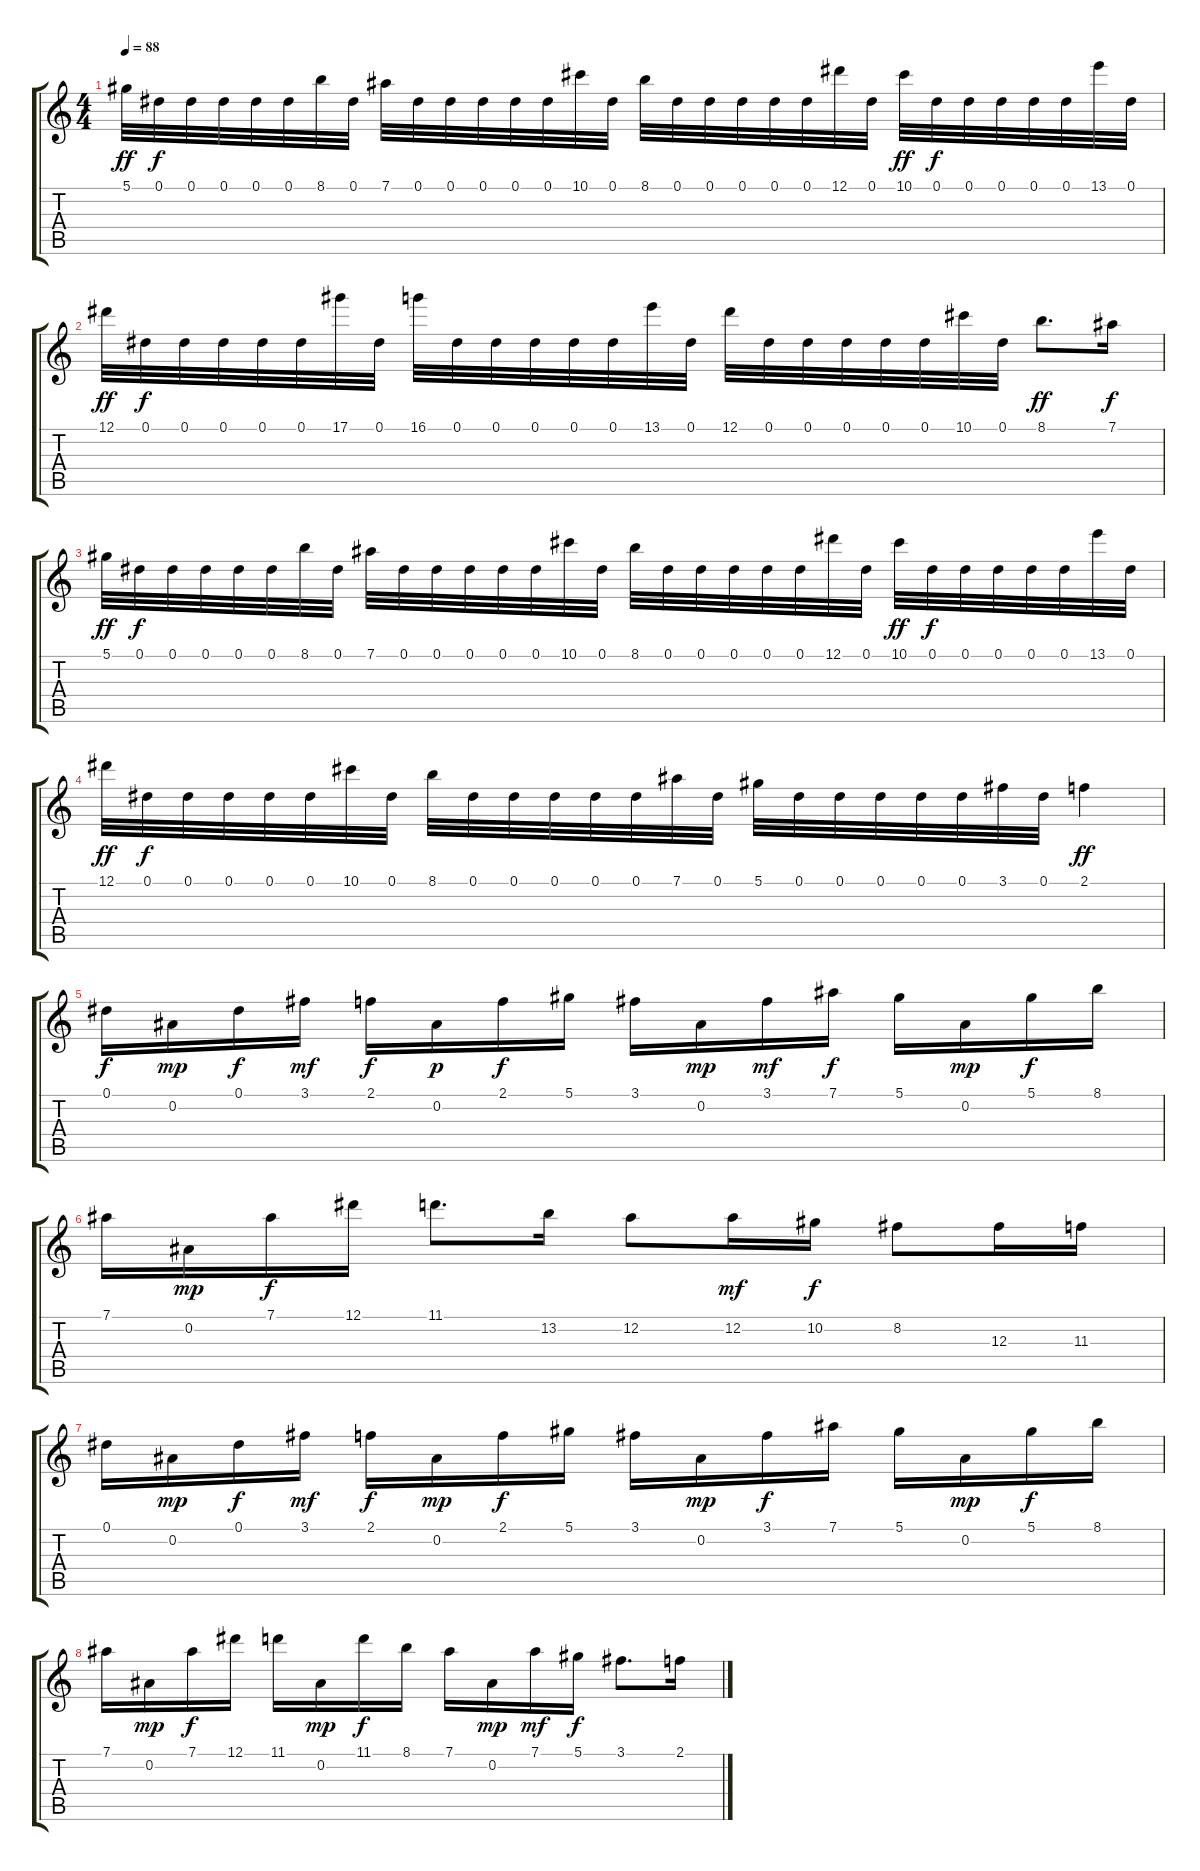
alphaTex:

\track "" {instrument acousticguitarsteel}
\staff {score tabs}
\tuning (Eb4 Bb3 Gb3 Db3 Ab2 Eb2) {hide}
\ts (4 4)
\tempo 88
\clef g2
\ks c
5.1.32{dy ff} 0.1.32{dy f} 0.1.32 0.1.32 0.1.32 0.1.32 8.1.32 0.1.32 7.1.32 0.1.32 0.1.32 0.1.32 0.1.32 0.1.32 10.1.32 0.1.32 8.1.32 0.1.32 0.1.32 0.1.32 0.1.32 0.1.32 12.1.32 0.1.32 10.1.32{dy ff} 0.1.32{dy f} 0.1.32 0.1.32 0.1.32 0.1.32 13.1.32 0.1.32 |
12.1.32{dy ff} 0.1.32{dy f} 0.1.32 0.1.32 0.1.32 0.1.32 17.1.32 0.1.32 16.1.32 0.1.32 0.1.32 0.1.32 0.1.32 0.1.32 13.1.32 0.1.32 12.1.32 0.1.32 0.1.32 0.1.32 0.1.32 0.1.32 10.1.32 0.1.32 8.1.8{d dy ff} 7.1.16{dy f} |
5.1.32{dy ff} 0.1.32{dy f} 0.1.32 0.1.32 0.1.32 0.1.32 8.1.32 0.1.32 7.1.32 0.1.32 0.1.32 0.1.32 0.1.32 0.1.32 10.1.32 0.1.32 8.1.32 0.1.32 0.1.32 0.1.32 0.1.32 0.1.32 12.1.32 0.1.32 10.1.32{dy ff} 0.1.32{dy f} 0.1.32 0.1.32 0.1.32 0.1.32 13.1.32 0.1.32 |
12.1.32{dy ff} 0.1.32{dy f} 0.1.32 0.1.32 0.1.32 0.1.32 10.1.32 0.1.32 8.1.32 0.1.32 0.1.32 0.1.32 0.1.32 0.1.32 7.1.32 0.1.32 5.1.32 0.1.32 0.1.32 0.1.32 0.1.32 0.1.32 3.1.32 0.1.32 2.1.4{dy ff} |
0.1.16{dy f} 0.2.16{dy mp} 0.1.16{dy f} 3.1.16{dy mf} 2.1.16{dy f} 0.2.16{dy p} 2.1.16{dy f} 5.1.16 3.1.16 0.2.16{dy mp} 3.1.16{dy mf} 7.1.16{dy f} 5.1.16 0.2.16{dy mp} 5.1.16{dy f} 8.1.16 |
7.1.16 0.2.16{dy mp} 7.1.16{dy f} 12.1.16 11.1.8{d} 13.2.16 12.2.8 12.2.16{dy mf} 10.2.16{dy f} 8.2.8 12.3.16 11.3.16 |
0.1.16 0.2.16{dy mp} 0.1.16{dy f} 3.1.16{dy mf} 2.1.16{dy f} 0.2.16{dy mp} 2.1.16{dy f} 5.1.16 3.1.16 0.2.16{dy mp} 3.1.16{dy f} 7.1.16 5.1.16 0.2.16{dy mp} 5.1.16{dy f} 8.1.16 |
7.1.16 0.2.16{dy mp} 7.1.16{dy f} 12.1.16 11.1.16 0.2.16{dy mp} 11.1.16{dy f} 8.1.16 7.1.16 0.2.16{dy mp} 7.1.16{dy mf} 5.1.16{dy f} 3.1.8{d} 2.1.16
